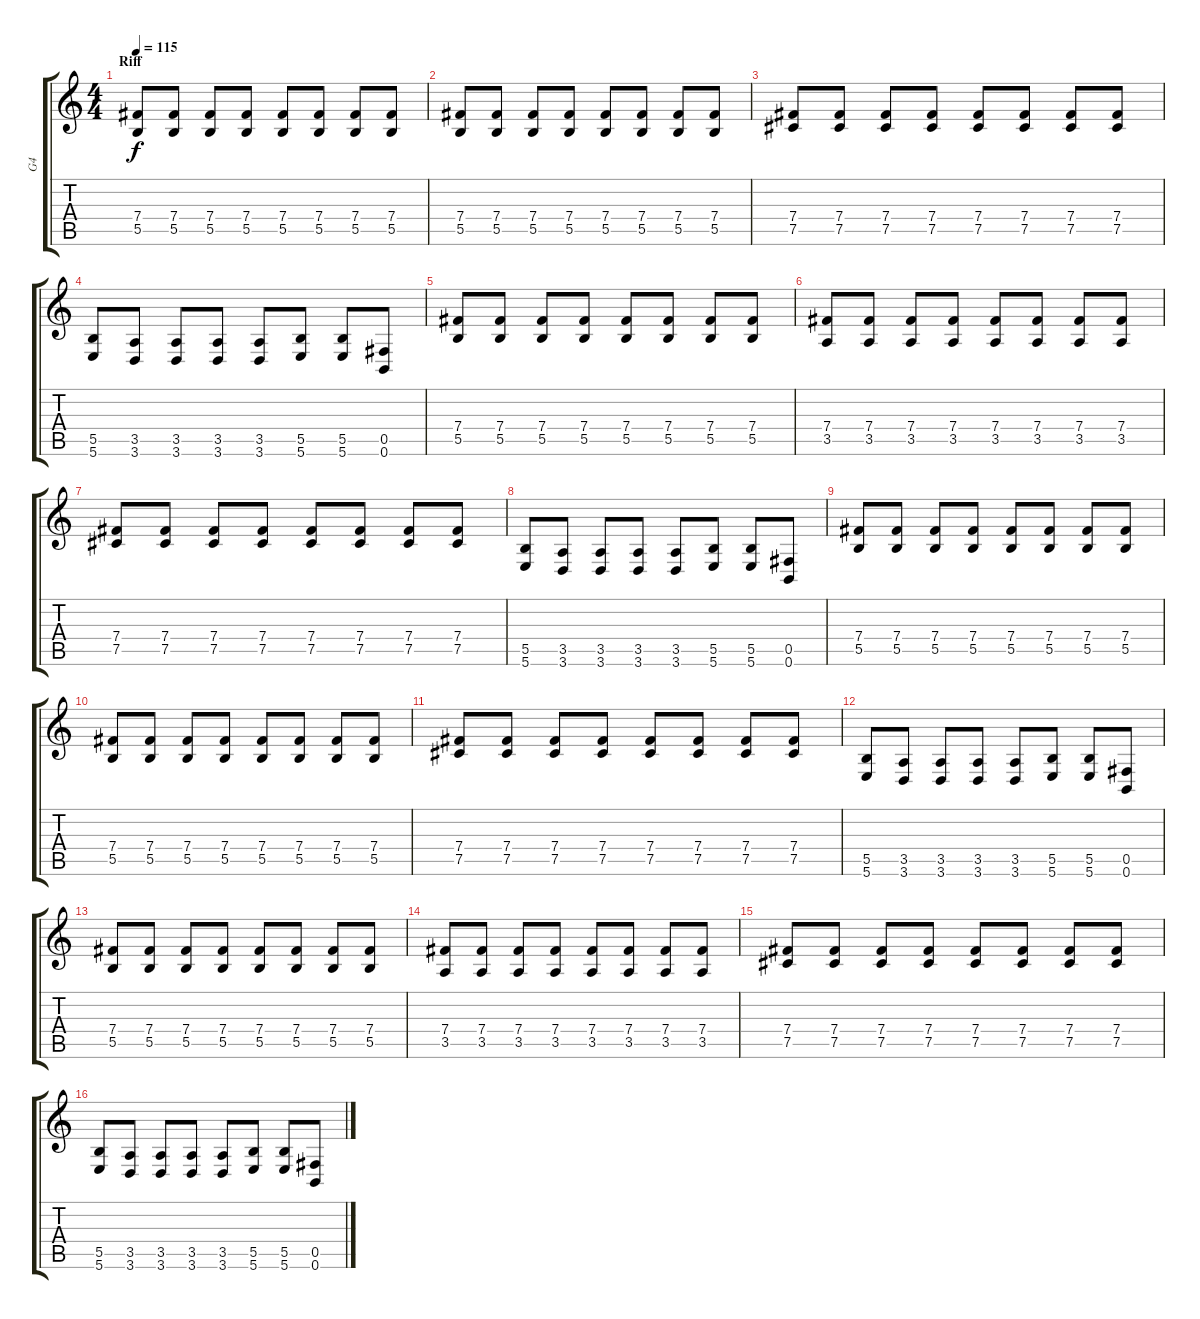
\track ("G4" "G4") {instrument distortionguitar}
\staff {score tabs}
\tuning (Db4 Ab3 E3 B2 Gb2 B1) {hide}
\ts (4 4)
\section ("" "Riff")
\tempo 115
\clef g2
\ks c
(7.4 5.5).8{dy f volume 16 instrument distortionguitar} (7.4 5.5).8 (7.4 5.5).8 (7.4 5.5).8 (7.4 5.5).8 (7.4 5.5).8 (7.4 5.5).8 (7.4 5.5).8 |
(7.4 5.5).8 (7.4 5.5).8 (7.4 5.5).8 (7.4 5.5).8 (7.4 5.5).8 (7.4 5.5).8 (7.4 5.5).8 (7.4 5.5).8 |
(7.4 7.5).8 (7.4 7.5).8 (7.4 7.5).8 (7.4 7.5).8 (7.4 7.5).8 (7.4 7.5).8 (7.4 7.5).8 (7.4 7.5).8 |
(5.5 5.6).8 (3.5 3.6).8 (3.5 3.6).8 (3.5 3.6).8 (3.5 3.6).8 (5.5 5.6).8 (5.5 5.6).8 (0.5 0.6).8 |
(7.4 5.5).8 (7.4 5.5).8 (7.4 5.5).8 (7.4 5.5).8 (7.4 5.5).8 (7.4 5.5).8 (7.4 5.5).8 (7.4 5.5).8 |
(7.4 3.5).8 (7.4 3.5).8 (7.4 3.5).8 (7.4 3.5).8 (7.4 3.5).8 (7.4 3.5).8 (7.4 3.5).8 (7.4 3.5).8 |
(7.4 7.5).8 (7.4 7.5).8 (7.4 7.5).8 (7.4 7.5).8 (7.4 7.5).8 (7.4 7.5).8 (7.4 7.5).8 (7.4 7.5).8 |
(5.5 5.6).8 (3.5 3.6).8 (3.5 3.6).8 (3.5 3.6).8 (3.5 3.6).8 (5.5 5.6).8 (5.5 5.6).8 (0.5 0.6).8 |
(7.4 5.5).8 (7.4 5.5).8 (7.4 5.5).8 (7.4 5.5).8 (7.4 5.5).8 (7.4 5.5).8 (7.4 5.5).8 (7.4 5.5).8 |
(7.4 5.5).8 (7.4 5.5).8 (7.4 5.5).8 (7.4 5.5).8 (7.4 5.5).8 (7.4 5.5).8 (7.4 5.5).8 (7.4 5.5).8 |
(7.4 7.5).8 (7.4 7.5).8 (7.4 7.5).8 (7.4 7.5).8 (7.4 7.5).8 (7.4 7.5).8 (7.4 7.5).8 (7.4 7.5).8 |
(5.5 5.6).8 (3.5 3.6).8 (3.5 3.6).8 (3.5 3.6).8 (3.5 3.6).8 (5.5 5.6).8 (5.5 5.6).8 (0.5 0.6).8 |
(7.4 5.5).8 (7.4 5.5).8 (7.4 5.5).8 (7.4 5.5).8 (7.4 5.5).8 (7.4 5.5).8 (7.4 5.5).8 (7.4 5.5).8 |
(7.4 3.5).8 (7.4 3.5).8 (7.4 3.5).8 (7.4 3.5).8 (7.4 3.5).8 (7.4 3.5).8 (7.4 3.5).8 (7.4 3.5).8 |
(7.4 7.5).8 (7.4 7.5).8 (7.4 7.5).8 (7.4 7.5).8 (7.4 7.5).8 (7.4 7.5).8 (7.4 7.5).8 (7.4 7.5).8 |
(5.5 5.6).8 (3.5 3.6).8 (3.5 3.6).8 (3.5 3.6).8 (3.5 3.6).8 (5.5 5.6).8 (5.5 5.6).8 (0.5 0.6).8
